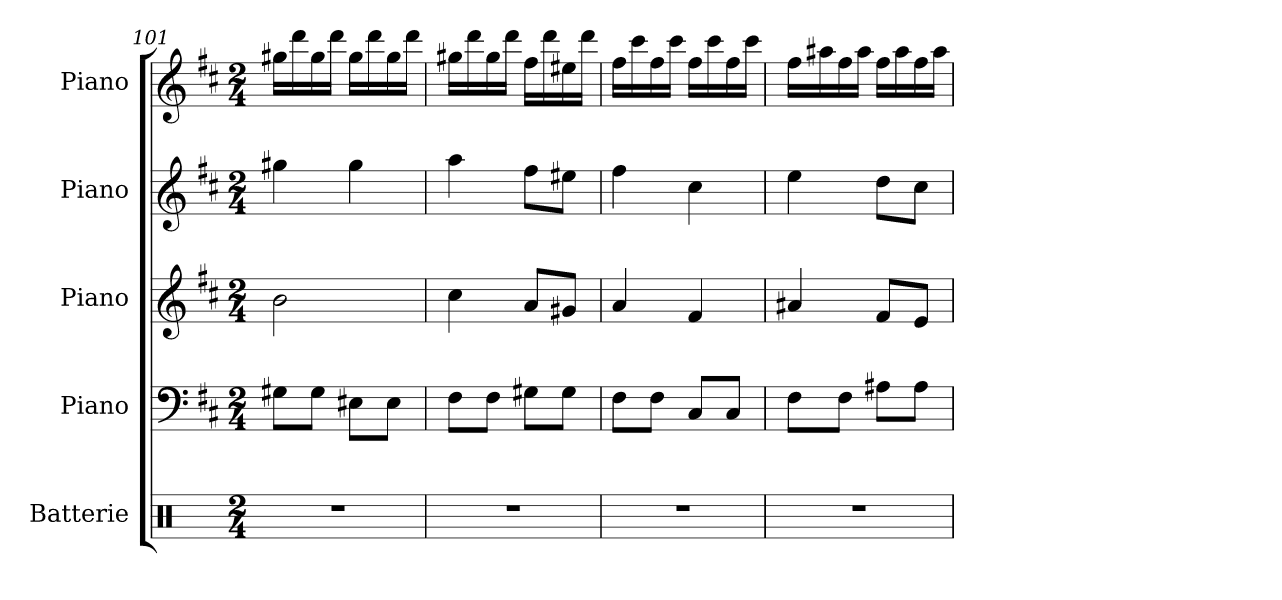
**kern	**kern	**kern	**kern	**kern
*part5	*part4	*part3	*part2	*part1
*staff5	*staff4	*staff3	*staff2	*staff1
*I"Batterie	*I"Piano	*I"Piano	*I"Piano	*I"Piano
*I'Batt.	*I'Pia.	*I'Pia.	*I'Pia.	*I'Pia.
!!LO:PB:g=z
*clefX	*clefF4	*clefG2	*clefG2	*clefG2
*k[]	*k[f#c#]	*k[f#c#]	*k[f#c#]	*k[f#c#]
*M2/4	*M2/4	*M2/4	*M2/4	*M2/4
=101	=101	=101	=101	=101
2r	8G#X\L	2b\	4gg#X\	16gg#X\LL
.	.	.	.	16ddd\
.	8G#\J	.	.	16gg#\
.	.	.	.	16ddd\JJ
.	8E#X\L	.	4gg#\	16gg#\LL
.	.	.	.	16ddd\
.	8E#\J	.	.	16gg#\
.	.	.	.	16ddd\JJ
=102	=102	=102	=102	=102
2r	8F#\L	4cc#\	4aa\	16gg#X\LL
.	.	.	.	16ddd\
.	8F#\J	.	.	16gg#\
.	.	.	.	16ddd\JJ
.	8G#X\L	8a/L	8ff#\L	16ff#\LL
.	.	.	.	16ddd\
.	8G#\J	8g#X/J	8ee#X\J	16ee#X\
.	.	.	.	16ddd\JJ
=103	=103	=103	=103	=103
2r	8F#\L	4a/	4ff#\	16ff#\LL
.	.	.	.	16ccc#\
.	8F#\J	.	.	16ff#\
.	.	.	.	16ccc#\JJ
.	8C#/L	4f#/	4cc#\	16ff#\LL
.	.	.	.	16ccc#\
.	8C#/J	.	.	16ff#\
.	.	.	.	16ccc#\JJ
=104	=104	=104	=104	=104
2r	8F#\L	4a#X/	4ee\	16ff#\LL
.	.	.	.	16aa#X\
.	8F#\J	.	.	16ff#\
.	.	.	.	16aa#\JJ
.	8A#X\L	8f#/L	8dd\L	16ff#\LL
.	.	.	.	16aa#\
.	8A#\J	8e/J	8cc#\J	16ff#\
.	.	.	.	16aa#\JJ
=	=	=	=	=
*-	*-	*-	*-	*-
